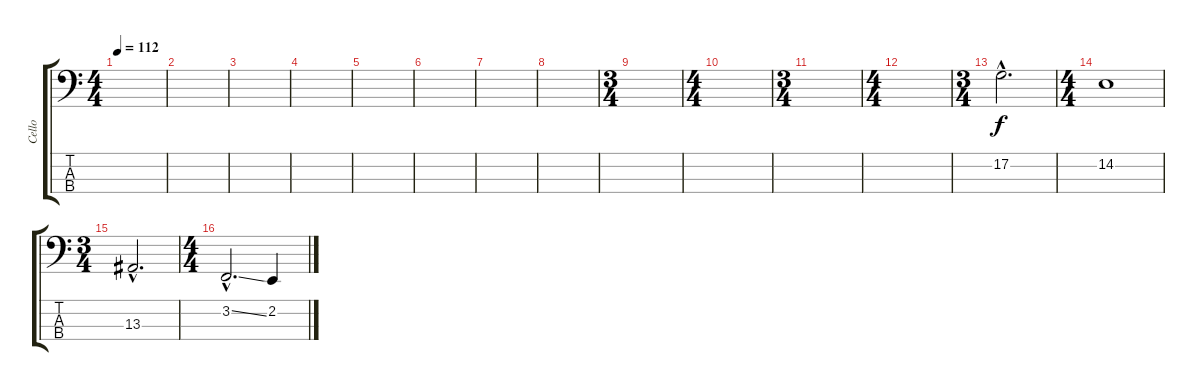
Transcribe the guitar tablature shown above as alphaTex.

\track ("Cello" "Cello") {instrument stringensemble1}
\staff {score tabs}
\tuning (G2 D2 A1 E1) {hide}
\ts (4 4)
\tempo 112
\clef f4
\ks c
|
|
|
|
|
|
|
|
\ts (3 4)
|
\ts (4 4)
|
\ts (3 4)
|
\ts (4 4)
|
\ts (3 4)
17.2{hac}.2{d} |
\ts (4 4)
14.2.1 |
\ts (3 4)
13.3{hac}.2{d} |
\ts (4 4)
3.2{ss hac}.2{d} 2.2.4
